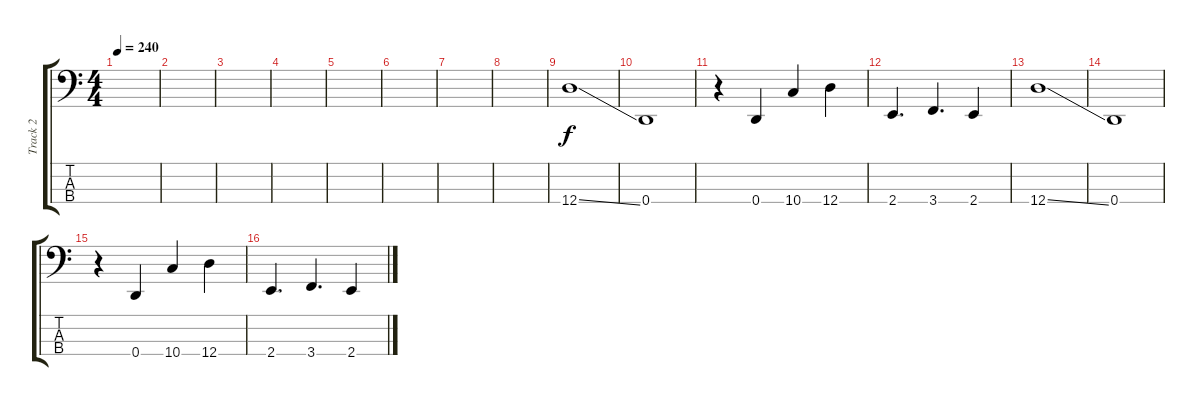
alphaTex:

\track ("Track 2" "Track 2") {instrument electricbasspick}
\staff {score tabs}
\tuning (G2 D2 A1 D1) {hide}
\ts (4 4)
\tempo 240
\clef f4
\ks c
|
|
|
|
|
|
|
|
12.4{ss}.1 |
0.4.1 |
r.4 0.4.4 10.4.4 12.4.4 |
2.4.4{d} 3.4.4{d} 2.4.4 |
12.4{ss}.1 |
0.4.1 |
r.4 0.4.4 10.4.4 12.4.4 |
2.4.4{d} 3.4.4{d} 2.4.4
